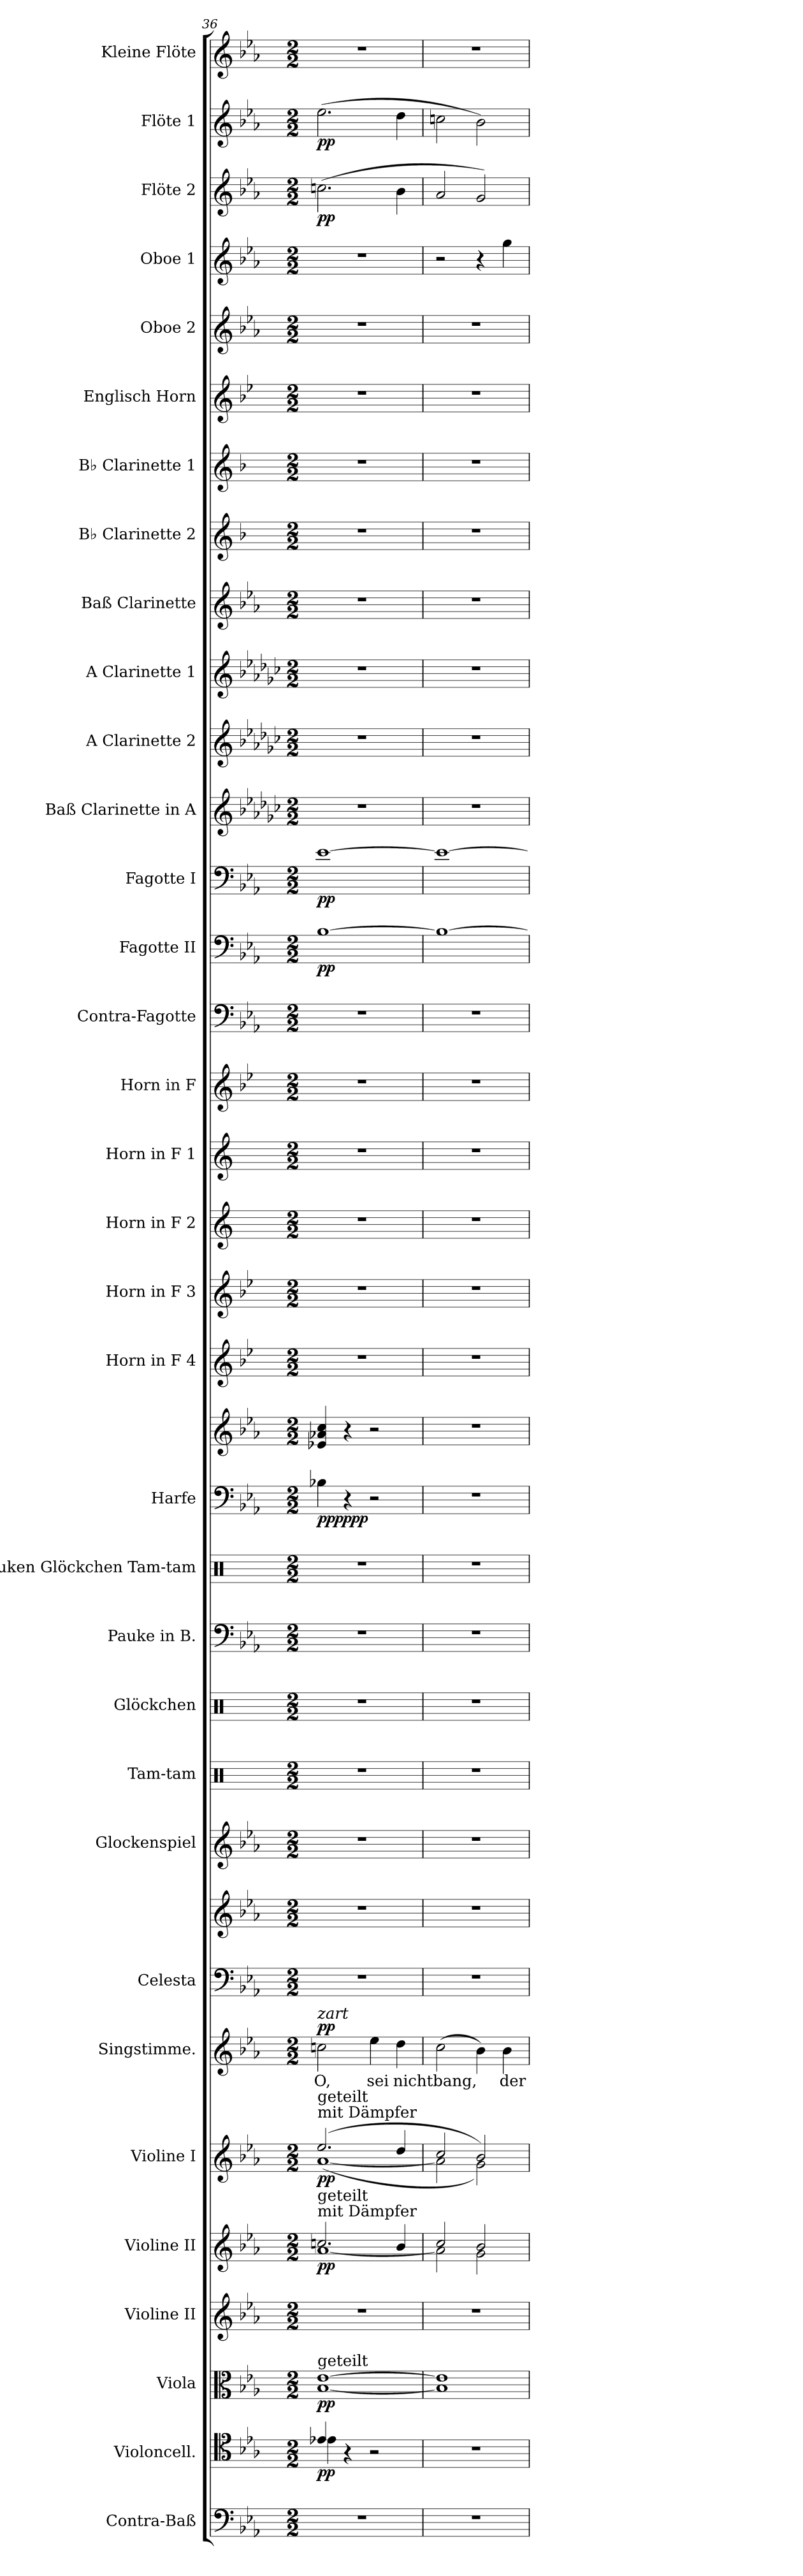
**kern	**kern	**dynam	**kern	**dynam	**kern	**kern	**dynam	**kern	**dynam	**kern	**text	**dynam	**kern	**kern	**kern	**kern	**kern	**kern	**kern	**kern	**kern	**dynam	**kern	**kern	**kern	**kern	**kern	**kern	**kern	**dynam	**kern	**dynam	**kern	**kern	**kern	**kern	**kern	**kern	**kern	**kern	**kern	**dynam	**kern	**dynam	**kern	**dynam	**kern
*part34	*part33	*part33	*part32	*part32	*part31	*part30	*part30	*part29	*part29	*part28	*part28	*part28	*part27	*part27	*part26	*part25	*part24	*part23	*part22	*part21	*part21	*part21	*part20	*part19	*part18	*part17	*part16	*part15	*part14	*part14	*part13	*part13	*part12	*part11	*part10	*part9	*part8	*part7	*part6	*part5	*part4	*part4	*part3	*part3	*part2	*part2	*part1
*staff36	*staff35	*staff35	*staff34	*staff34	*staff33	*staff32	*staff32	*staff31	*staff31	*staff30	*staff30	*staff30	*staff29	*staff28	*staff27	*staff26	*staff25	*staff24	*staff23	*staff22	*staff21	*staff21/22	*staff20	*staff19	*staff18	*staff17	*staff16	*staff15	*staff14	*staff14	*staff13	*staff13	*staff12	*staff11	*staff10	*staff9	*staff8	*staff7	*staff6	*staff5	*staff4	*staff4	*staff3	*staff3	*staff2	*staff2	*staff1
*I"Contra-Baß	*I"Violoncell.	*	*I"Viola	*	*I"Violine II	*I"Violine II	*	*I"Violine I	*	*I"Singstimme.	*	*	*I"Celesta	*	*I"Glockenspiel	*I"Tam-tam	*I"Glöckchen	*I"Pauke in B.	*I"Pauken Glöckchen Tam-tam	*I"Harfe	*	*	*I"Horn in F 4	*I"Horn in F 3	*I"Horn in F 2	*I"Horn in F 1	*I"Horn in F	*I"Contra-Fagotte	*I"Fagotte II	*	*I"Fagotte I	*	*I"Baß Clarinette in A	*I"A Clarinette 2	*I"A Clarinette 1	*I"Baß Clarinette	*I"B♭ Clarinette 2	*I"B♭ Clarinette 1	*I"Englisch Horn	*I"Oboe 2	*I"Oboe 1	*	*I"Flöte 2	*	*I"Flöte 1	*	*I"Kleine Flöte
*I'C.-B.	*I'Vc.	*	*I'Vla.	*	*I'Vln. II	*I'Vln. II	*	*I'Vln. I	*	*I'Sgst.	*	*	*I'Cel.	*	*I'Glk.	*I'Tam-tam	*I'Gl.	*I'Pauke	*I'Tam-tam	*I'Hfe.	*	*	*I'Hn. 4	*I'Hn. 3	*I'Hn. 2	*I'Hn. 1	*	*I'C.-Fg.	*I'Fg. II	*	*I'Fg. I	*	*	*I'A Cl. 2	*I'A Cl. 1	*I'B. Cl.	*I'B♭ Cl. 2	*I'B♭ Cl. 1	*I'E. H.	*I'Ob. 2	*I'Ob. 1	*	*I'Fl. 2	*	*I'Fl. 1	*	*I'Kl. Fl.
*clefF4	*clefC4	*	*clefC3	*	*clefG2	*clefG2	*	*clefG2	*	*clefG2	*	*	*clefF4	*clefG2	*clefG2	*clefX	*clefX	*clefF4	*clefX	*clefF4	*clefG2	*	*clefG2	*clefG2	*clefG2	*clefG2	*clefG2	*clefF4	*clefF4	*	*clefF4	*	*clefG2	*clefG2	*clefG2	*clefG2	*clefG2	*clefG2	*clefG2	*clefG2	*clefG2	*	*clefG2	*	*clefG2	*	*clefG2
*ITrd7c12	*	*	*	*	*	*	*	*	*	*	*	*	*ITrd-7c-12	*ITrd-7c-12	*ITrd-14c-24	*	*	*	*	*	*	*	*ITrd4c7	*ITrd4c7	*ITrd4c7	*ITrd4c7	*ITrd4c7	*ITrd7c12	*	*	*	*	*ITrd2c3	*ITrd2c3	*ITrd2c3	*ITrd8c14	*ITrd1c2	*ITrd1c2	*ITrd4c7	*	*	*	*	*	*	*	*ITrd-7c-12
*k[b-e-a-]	*k[b-e-a-]	*	*k[b-e-a-]	*	*k[b-e-a-]	*k[b-e-a-]	*	*k[b-e-a-]	*	*k[b-e-a-]	*	*	*k[b-e-a-]	*k[b-e-a-]	*k[b-e-a-]	*k[]	*k[]	*k[b-e-a-]	*k[]	*k[b-e-a-]	*k[b-e-a-]	*	*k[b-e-a-]	*k[b-e-a-]	*k[b-]	*k[b-]	*k[b-e-a-]	*k[b-e-a-]	*k[b-e-a-]	*	*k[b-e-a-]	*	*k[b-e-a-]	*k[b-e-a-]	*k[b-e-a-]	*k[b-e-a-]	*k[b-e-a-]	*k[b-e-a-]	*k[b-e-a-]	*k[b-e-a-]	*k[b-e-a-]	*	*k[b-e-a-]	*	*k[b-e-a-]	*	*k[b-e-a-]
*M2/2	*M2/2	*	*M2/2	*	*M2/2	*M2/2	*	*M2/2	*	*M2/2	*	*	*M2/2	*M2/2	*M2/2	*M2/2	*M2/2	*M2/2	*M2/2	*M2/2	*M2/2	*	*M2/2	*M2/2	*M2/2	*M2/2	*M2/2	*M2/2	*M2/2	*	*M2/2	*	*M2/2	*M2/2	*M2/2	*M2/2	*M2/2	*M2/2	*M2/2	*M2/2	*M2/2	*	*M2/2	*	*M2/2	*	*M2/2
=36	=36	=36	=36	=36	=36	=36	=36	=36	=36	=36	=36	=36	=36	=36	=36	=36	=36	=36	=36	=36	=36	=36	=36	=36	=36	=36	=36	=36	=36	=36	=36	=36	=36	=36	=36	=36	=36	=36	=36	=36	=36	=36	=36	=36	=36	=36	=36
*	*^	*	*	*	*	*^	*	*^	*	*	*	*	*	*	*	*	*	*	*	*	*	*	*	*	*	*	*	*	*	*	*	*	*	*	*	*	*	*	*	*	*	*	*	*	*	*	*
!	!	!	!	!	!	!	!	!	!	!	!	!	!LO:TX:a:i:t=zart	!	!	!	!	!	!	!	!	!	!	!	!	!	!	!	!	!	!	!	!	!	!	!	!	!	!	!	!	!	!	!	!	!	!	!	!	!
!	!	!	!	!	!	!	!	!	!	!LO:TX:a:t=mit Dämpfer	!	!	!	!	!	!	!	!	!	!	!	!	!	!	!	!	!	!	!	!	!	!	!	!	!	!	!	!	!	!	!	!	!	!	!	!	!	!	!	!
!	!	!	!	!	!	!	!	!	!	!LO:TX:a:t=geteilt	!	!	!	!	!	!	!	!	!	!	!	!	!	!	!	!	!	!	!	!	!	!	!	!	!	!	!	!	!	!	!	!	!	!	!	!	!	!	!	!
!	!	!	!	!	!	!	!LO:TX:a:t=mit Dämpfer	!	!	!	!	!	!	!	!	!	!	!	!	!	!	!	!	!	!	!	!	!	!	!	!	!	!	!	!	!	!	!	!	!	!	!	!	!	!	!	!	!	!	!
!	!	!	!	!	!	!	!LO:TX:a:t=geteilt	!	!	!	!	!	!	!	!	!	!	!	!	!	!	!	!	!	!	!	!	!	!	!	!	!	!	!	!	!	!	!	!	!	!	!	!	!	!	!	!	!	!	!
!	!	!	!	!LO:TX:a:t=geteilt	!	!	!	!	!	!	!	!	!	!	!	!	!	!	!	!	!	!	!	!	!	!	!	!	!	!	!	!	!	!	!	!	!	!	!	!	!	!	!	!	!	!	!	!	!	!
!	!	!	!LO:DY:b	!	!LO:DY:b	!	!	!	!LO:DY:b	!	!	!LO:DY:b	!	!LO:LY:b	!LO:DY:a	!	!	!	!	!	!	!	!	!	!LO:DY:b=2	!	!	!	!	!	!	!	!	!	!	!	!	!	!	!	!	!	!	!	!	!	!	!	!	!
!	!	!	!	!	!	!	!	!	!	!	!	!	!	!	!	!	!	!	!	!	!	!	!	!	!LO:DY:n=1:b	!	!	!	!	!	!	!	!LO:DY:b	!	!LO:DY:b	!	!	!	!	!	!	!	!	!	!	!	!LO:DY:b	!	!LO:DY:b	!
1r	4e-X/	4e-\	pp	[1B- [1e-	pp	1r	2.ccn/	[1a-	pp	(2.ee-/	([1a-	pp	2ccn\	O,	pp	1r	1r	1r	1r	1r	1r	1r	4B-X\	4e-X/ 4a-X/ 4cc/	ppp ppp	1r	1r	1r	1r	1r	1r	[1B-	pp	[1e-	pp	1r	1r	1r	1r	1r	1r	1r	1r	1r	.	(2.ccn\	pp	(2.ee-\	pp	1r
.	4r	4ryy	.	.	.	.	.	.	.	.	.	.	.	.	.	.	.	.	.	.	.	.	4r	4r	.	.	.	.	.	.	.	.	.	.	.	.	.	.	.	.	.	.	.	.	.	.	.	.	.	.
!	!	!	!	!	!	!	!	!	!	!	!	!	!	!LO:LY:b	!	!	!	!	!	!	!	!	!	!	!	!	!	!	!	!	!	!	!	!	!	!	!	!	!	!	!	!	!	!	!	!	!	!	!	!
.	2r	2ryy	.	.	.	.	.	.	.	.	.	.	4ee-\	sei	.	.	.	.	.	.	.	.	2r	2r	.	.	.	.	.	.	.	.	.	.	.	.	.	.	.	.	.	.	.	.	.	.	.	.	.	.
!	!	!	!	!	!	!	!	!	!	!	!	!	!	!LO:LY:b	!	!	!	!	!	!	!	!	!	!	!	!	!	!	!	!	!	!	!	!	!	!	!	!	!	!	!	!	!	!	!	!	!	!	!	!
.	.	.	.	.	.	.	4b-/	.	.	4dd/	.	.	4dd\	nicht	.	.	.	.	.	.	.	.	.	.	.	.	.	.	.	.	.	.	.	.	.	.	.	.	.	.	.	.	.	.	.	4b-\	.	4dd\	.	.
*	*v	*v	*	*	*	*	*	*	*	*	*	*	*	*	*	*	*	*	*	*	*	*	*	*	*	*	*	*	*	*	*	*	*	*	*	*	*	*	*	*	*	*	*	*	*	*	*	*	*	*
=37	=37	=37	=37	=37	=37	=37	=37	=37	=37	=37	=37	=37	=37	=37	=37	=37	=37	=37	=37	=37	=37	=37	=37	=37	=37	=37	=37	=37	=37	=37	=37	=37	=37	=37	=37	=37	=37	=37	=37	=37	=37	=37	=37	=37	=37	=37	=37	=37	=37
!	!	!	!	!	!	!	!	!	!	!	!	!	!LO:LY:b	!	!	!	!	!	!	!	!	!	!	!	!	!	!	!	!	!	!	!	!	!	!	!	!	!	!	!	!	!	!	!	!	!	!	!	!
1r	1r	.	1B-] 1e-]	.	1r	2cc/	2a-\]	.	2cc/	2a-\]	.	(2cc\	bang,	.	1r	1r	1r	1r	1r	1r	1r	1r	1r	.	1r	1r	1r	1r	1r	1r	1B-_	.	1e-_	.	1r	1r	1r	1r	1r	1r	1r	1r	2r	.	2a-/	.	2ccn\	.	1r
.	.	.	.	.	.	2b-/	2g\	.	2b-/)	2g\)	.	4b-\)	.	.	.	.	.	.	.	.	.	.	.	.	.	.	.	.	.	.	.	.	.	.	.	.	.	.	.	.	.	.	4r	.	2g/)	.	2b-\)	.	.
!	!	!	!	!	!	!	!	!	!	!	!	!	!LO:LY:b	!	!	!	!	!	!	!	!	!	!	!	!	!	!	!	!	!	!	!	!	!	!	!	!	!	!	!	!	!	!	!LO:DY:b	!	!	!	!	!
.	.	.	.	.	.	.	.	.	.	.	.	4b-\	der	.	.	.	.	.	.	.	.	.	.	.	.	.	.	.	.	.	.	.	.	.	.	.	.	.	.	.	.	.	4gg\	other-dynamics	.	.	.	.	.
*	*	*	*	*	*	*v	*v	*	*	*	*	*	*	*	*	*	*	*	*	*	*	*	*	*	*	*	*	*	*	*	*	*	*	*	*	*	*	*	*	*	*	*	*	*	*	*	*	*	*
*	*	*	*	*	*	*	*	*v	*v	*	*	*	*	*	*	*	*	*	*	*	*	*	*	*	*	*	*	*	*	*	*	*	*	*	*	*	*	*	*	*	*	*	*	*	*	*	*	*
=	=	=	=	=	=	=	=	=	=	=	=	=	=	=	=	=	=	=	=	=	=	=	=	=	=	=	=	=	=	=	=	=	=	=	=	=	=	=	=	=	=	=	=	=	=	=	=
*-	*-	*-	*-	*-	*-	*-	*-	*-	*-	*-	*-	*-	*-	*-	*-	*-	*-	*-	*-	*-	*-	*-	*-	*-	*-	*-	*-	*-	*-	*-	*-	*-	*-	*-	*-	*-	*-	*-	*-	*-	*-	*-	*-	*-	*-	*-	*-
